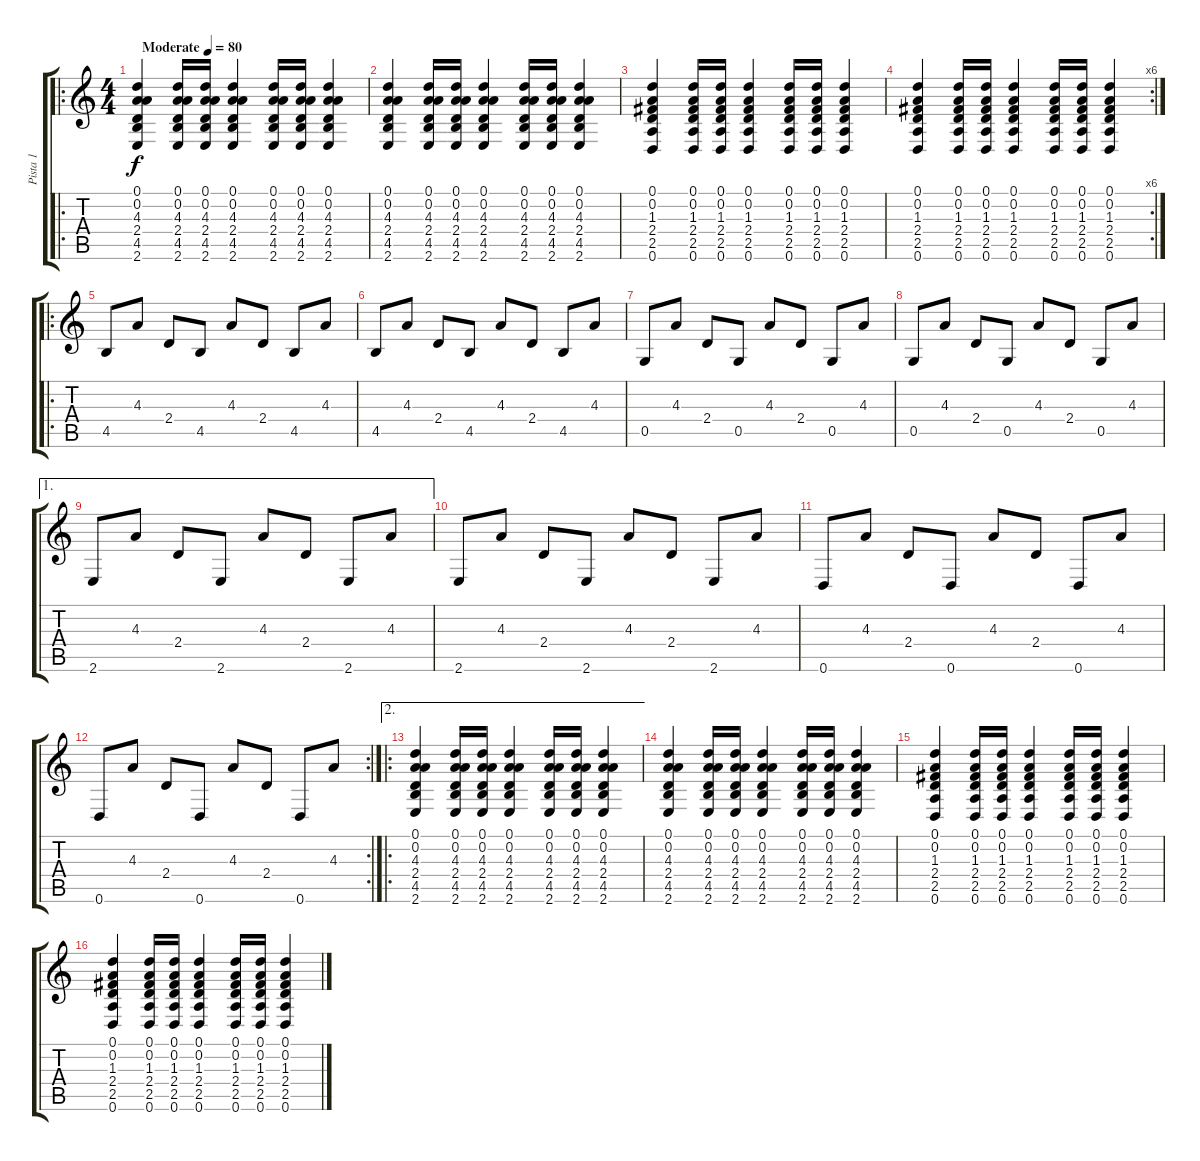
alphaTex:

\track ("Pista 1" "Pista 1") {instrument acousticguitarsteel}
\staff {score tabs}
\tuning (D4 A3 F3 C3 G2 D2) {hide}
\ro
\ts (4 4)
\tempo (80 "Moderate")
\clef g2
\ks c
(0.1 0.2 4.3 2.4 4.5 2.6).4{dy f instrument acousticguitarsteel} (0.1 0.2 4.3 2.4 4.5 2.6).16 (0.1 0.2 4.3 2.4 4.5 2.6).16 (0.1 0.2 4.3 2.4 4.5 2.6).4 (0.1 0.2 4.3 2.4 4.5 2.6).16 (0.1 0.2 4.3 2.4 4.5 2.6).16 (0.1 0.2 4.3 2.4 4.5 2.6).4 |
(0.1 0.2 4.3 2.4 4.5 2.6).4 (0.1 0.2 4.3 2.4 4.5 2.6).16 (0.1 0.2 4.3 2.4 4.5 2.6).16 (0.1 0.2 4.3 2.4 4.5 2.6).4 (0.1 0.2 4.3 2.4 4.5 2.6).16 (0.1 0.2 4.3 2.4 4.5 2.6).16 (0.1 0.2 4.3 2.4 4.5 2.6).4 |
(0.1 0.2 1.3 2.4 2.5 0.6).4 (0.1 0.2 1.3 2.4 2.5 0.6).16 (0.1 0.2 1.3 2.4 2.5 0.6).16 (0.1 0.2 1.3 2.4 2.5 0.6).4 (0.1 0.2 1.3 2.4 2.5 0.6).16 (0.1 0.2 1.3 2.4 2.5 0.6).16 (0.1 0.2 1.3 2.4 2.5 0.6).4 |
\rc 6
(0.1 0.2 1.3 2.4 2.5 0.6).4 (0.1 0.2 1.3 2.4 2.5 0.6).16 (0.1 0.2 1.3 2.4 2.5 0.6).16 (0.1 0.2 1.3 2.4 2.5 0.6).4 (0.1 0.2 1.3 2.4 2.5 0.6).16 (0.1 0.2 1.3 2.4 2.5 0.6).16 (0.1 0.2 1.3 2.4 2.5 0.6).4 |
\ro
4.5.8 4.3.8 2.4.8 4.5.8 4.3.8 2.4.8 4.5.8 4.3.8 |
4.5.8 4.3.8 2.4.8 4.5.8 4.3.8 2.4.8 4.5.8 4.3.8 |
0.5.8 4.3.8 2.4.8 0.5.8 4.3.8 2.4.8 0.5.8 4.3.8 |
0.5.8 4.3.8 2.4.8 0.5.8 4.3.8 2.4.8 0.5.8 4.3.8 |
\ae 1
2.6.8 4.3.8 2.4.8 2.6.8 4.3.8 2.4.8 2.6.8 4.3.8 |
2.6.8 4.3.8 2.4.8 2.6.8 4.3.8 2.4.8 2.6.8 4.3.8 |
0.6.8 4.3.8 2.4.8 0.6.8 4.3.8 2.4.8 0.6.8 4.3.8 |
\rc 2
0.6.8 4.3.8 2.4.8 0.6.8 4.3.8 2.4.8 0.6.8 4.3.8 |
\ae 2
\ro
(0.1 0.2 4.3 2.4 4.5 2.6).4 (0.1 0.2 4.3 2.4 4.5 2.6).16 (0.1 0.2 4.3 2.4 4.5 2.6).16 (0.1 0.2 4.3 2.4 4.5 2.6).4 (0.1 0.2 4.3 2.4 4.5 2.6).16 (0.1 0.2 4.3 2.4 4.5 2.6).16 (0.1 0.2 4.3 2.4 4.5 2.6).4 |
(0.1 0.2 4.3 2.4 4.5 2.6).4 (0.1 0.2 4.3 2.4 4.5 2.6).16 (0.1 0.2 4.3 2.4 4.5 2.6).16 (0.1 0.2 4.3 2.4 4.5 2.6).4 (0.1 0.2 4.3 2.4 4.5 2.6).16 (0.1 0.2 4.3 2.4 4.5 2.6).16 (0.1 0.2 4.3 2.4 4.5 2.6).4 |
(0.1 0.2 1.3 2.4 2.5 0.6).4 (0.1 0.2 1.3 2.4 2.5 0.6).16 (0.1 0.2 1.3 2.4 2.5 0.6).16 (0.1 0.2 1.3 2.4 2.5 0.6).4 (0.1 0.2 1.3 2.4 2.5 0.6).16 (0.1 0.2 1.3 2.4 2.5 0.6).16 (0.1 0.2 1.3 2.4 2.5 0.6).4 |
(0.1 0.2 1.3 2.4 2.5 0.6).4 (0.1 0.2 1.3 2.4 2.5 0.6).16 (0.1 0.2 1.3 2.4 2.5 0.6).16 (0.1 0.2 1.3 2.4 2.5 0.6).4 (0.1 0.2 1.3 2.4 2.5 0.6).16 (0.1 0.2 1.3 2.4 2.5 0.6).16 (0.1 0.2 1.3 2.4 2.5 0.6).4
